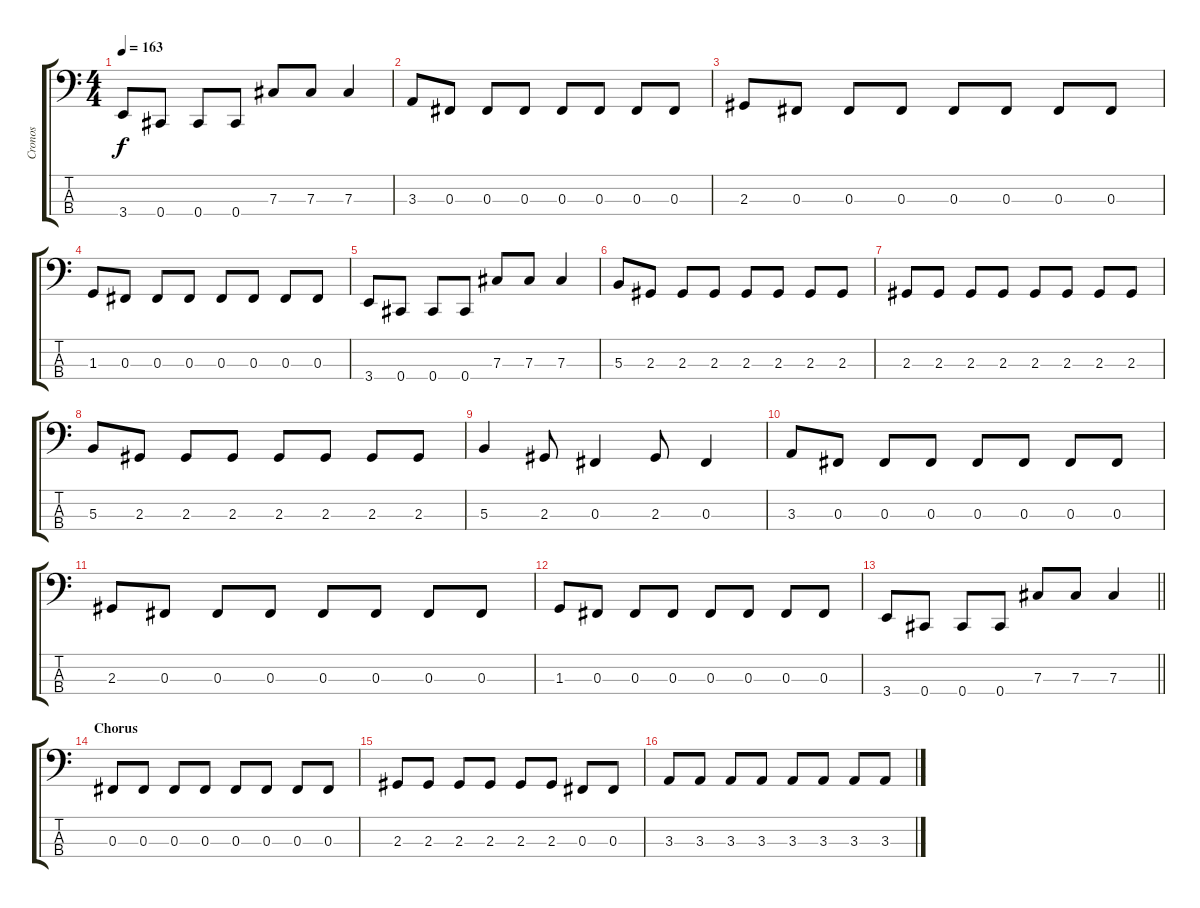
\track ("Cronos" "Cronos") {instrument electricbasspick}
\staff {score tabs}
\tuning (E2 B1 Gb1 Db1) {hide}
\ts (4 4)
\tempo 163
\clef f4
\ks c
3.4.8{dy f} 0.4.8 0.4.8 0.4.8 7.3.8 7.3.8 7.3.4 |
3.3.8 0.3.8 0.3.8 0.3.8 0.3.8 0.3.8 0.3.8 0.3.8 |
2.3.8 0.3.8 0.3.8 0.3.8 0.3.8 0.3.8 0.3.8 0.3.8 |
1.3.8 0.3.8 0.3.8 0.3.8 0.3.8 0.3.8 0.3.8 0.3.8 |
3.4.8 0.4.8 0.4.8 0.4.8 7.3.8 7.3.8 7.3.4 |
5.3.8 2.3.8 2.3.8 2.3.8 2.3.8 2.3.8 2.3.8 2.3.8 |
2.3.8 2.3.8 2.3.8 2.3.8 2.3.8 2.3.8 2.3.8 2.3.8 |
5.3.8 2.3.8 2.3.8 2.3.8 2.3.8 2.3.8 2.3.8 2.3.8 |
5.3.4 2.3.8 0.3.4 2.3.8 0.3.4 |
3.3.8 0.3.8 0.3.8 0.3.8 0.3.8 0.3.8 0.3.8 0.3.8 |
2.3.8 0.3.8 0.3.8 0.3.8 0.3.8 0.3.8 0.3.8 0.3.8 |
1.3.8 0.3.8 0.3.8 0.3.8 0.3.8 0.3.8 0.3.8 0.3.8 |
\barLineRight lightlight
3.4.8 0.4.8 0.4.8 0.4.8 7.3.8 7.3.8 7.3.4 |
\section ("" "Chorus")
0.3.8 0.3.8 0.3.8 0.3.8 0.3.8 0.3.8 0.3.8 0.3.8 |
2.3.8 2.3.8 2.3.8 2.3.8 2.3.8 2.3.8 0.3.8 0.3.8 |
3.3.8 3.3.8 3.3.8 3.3.8 3.3.8 3.3.8 3.3.8 3.3.8
